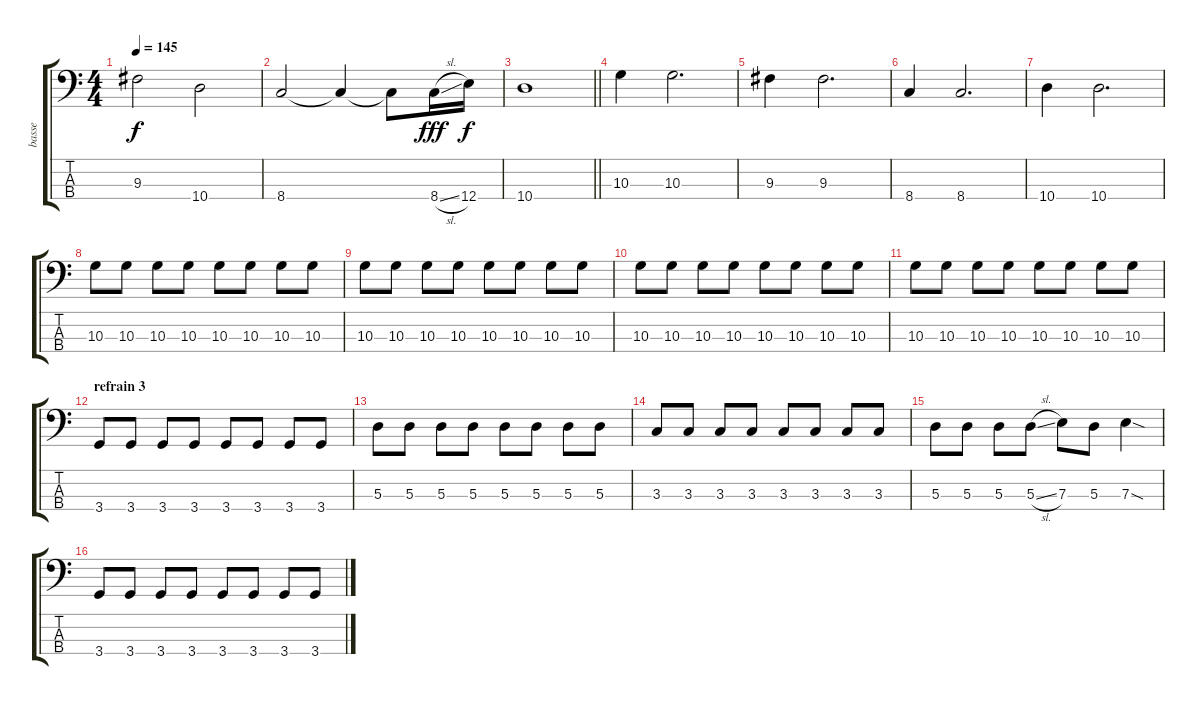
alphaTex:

\track ("basse" "basse") {instrument electricbassfinger}
\staff {score tabs}
\tuning (G2 D2 A1 E1) {hide}
\ts (4 4)
\tempo 145
\clef f4
\ks c
9.3.2{dy f} 10.4.2 |
8.4.2 8.4{t}.4 8.4{t}.8 8.4{sl}.16{dy fff} 12.4.16{dy f} |
\barLineRight lightlight
10.4.1 |
10.3.4 10.3.2{d} |
9.3.4 9.3.2{d} |
8.4.4 8.4.2{d} |
10.4.4 10.4.2{d} |
10.3.8 10.3.8 10.3.8 10.3.8 10.3.8 10.3.8 10.3.8 10.3.8 |
10.3.8 10.3.8 10.3.8 10.3.8 10.3.8 10.3.8 10.3.8 10.3.8 |
10.3.8 10.3.8 10.3.8 10.3.8 10.3.8 10.3.8 10.3.8 10.3.8 |
10.3.8 10.3.8 10.3.8 10.3.8 10.3.8 10.3.8 10.3.8 10.3.8 |
\section ("" "refrain 3")
3.4.8 3.4.8 3.4.8 3.4.8 3.4.8 3.4.8 3.4.8 3.4.8 |
5.3.8 5.3.8 5.3.8 5.3.8 5.3.8 5.3.8 5.3.8 5.3.8 |
3.3.8 3.3.8 3.3.8 3.3.8 3.3.8 3.3.8 3.3.8 3.3.8 |
5.3.8 5.3.8 5.3.8 5.3{sl}.8 7.3.8 5.3.8 7.3{sod}.4 |
3.4.8 3.4.8 3.4.8 3.4.8 3.4.8 3.4.8 3.4.8 3.4.8
